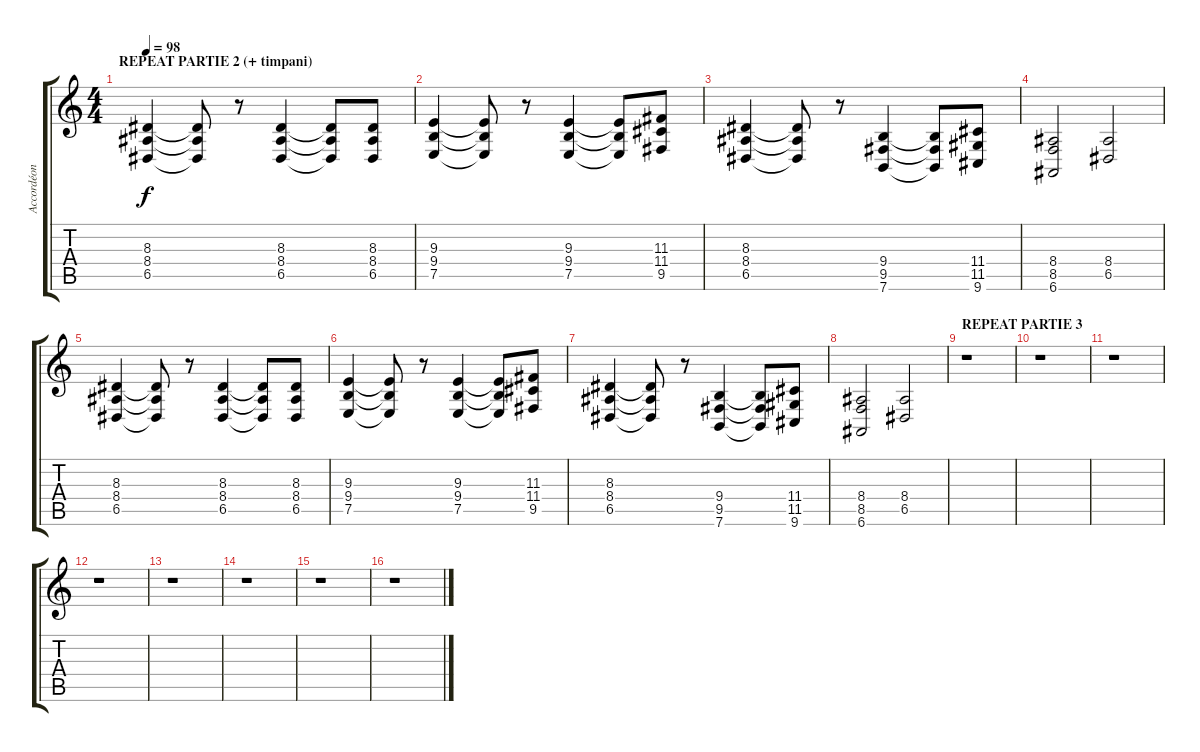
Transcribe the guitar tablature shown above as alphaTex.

\track ("Accordéon" "Accordéon") {instrument accordion}
\staff {score tabs}
\tuning (E4 B3 G3 D3 A2 E2) {hide}
\ts (4 4)
\section ("" "REPEAT PARTIE 2 (+ timpani)")
\tempo 98
\clef g2
\ks c
(8.3 8.4 6.5).4{dy f} (8.3{t} 8.4{t} 6.5{t}).8 r.8 (8.3 8.4 6.5).4 (8.3{t} 8.4{t} 6.5{t}).8 (8.3 8.4 6.5).8 |
(9.3 9.4 7.5).4 (9.3{t} 9.4{t} 7.5{t}).8 r.8 (9.3 9.4 7.5).4 (9.3{t} 9.4{t} 7.5{t}).8 (11.3 11.4 9.5).8 |
(8.3 8.4 6.5).4 (8.3{t} 8.4{t} 6.5{t}).8 r.8 (9.4 9.5 7.6).4 (9.4{t} 9.5{t} 7.6{t}).8 (11.4 11.5 9.6).8 |
(8.4 8.5 6.6).2 (8.4 6.5).2 |
(8.3 8.4 6.5).4 (8.3{t} 8.4{t} 6.5{t}).8 r.8 (8.3 8.4 6.5).4 (8.3{t} 8.4{t} 6.5{t}).8 (8.3 8.4 6.5).8 |
(9.3 9.4 7.5).4 (9.3{t} 9.4{t} 7.5{t}).8 r.8 (9.3 9.4 7.5).4 (9.3{t} 9.4{t} 7.5{t}).8 (11.3 11.4 9.5).8 |
(8.3 8.4 6.5).4 (8.3{t} 8.4{t} 6.5{t}).8 r.8 (9.4 9.5 7.6).4 (9.4{t} 9.5{t} 7.6{t}).8 (11.4 11.5 9.6).8 |
(8.4 8.5 6.6).2 (8.4 6.5).2 |
\section ("" "REPEAT PARTIE 3")
r.1 |
r.1 |
r.1 |
r.1 |
r.1 |
r.1 |
r.1 |
r.1
